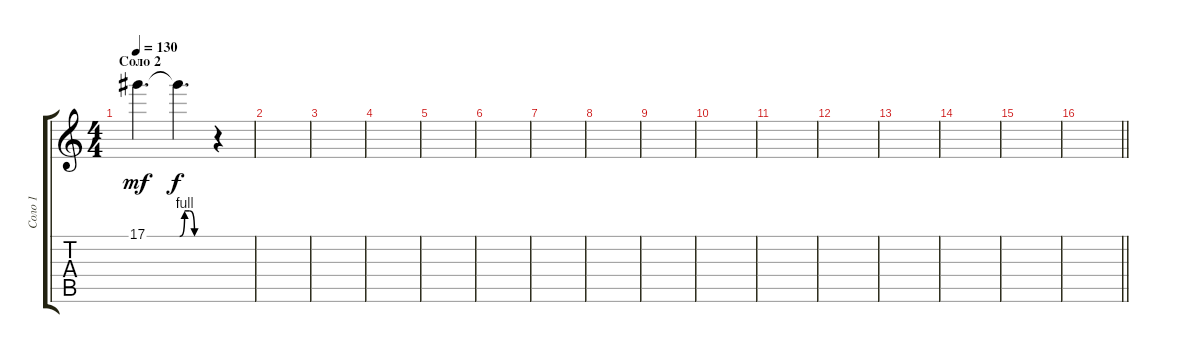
\track ("Соло 1" "Соло 1") {instrument distortionguitar}
\staff {score tabs}
\tuning (Eb4 Bb3 Gb3 Db3 Ab2 Eb2) {hide}
\ts (4 4)
\section ("" "Соло 2")
\tempo 130
\clef g2
\ks c
17.1.4{d dy mf} 17.1{be (custom 0 0 10 4 20 4 30 0 60 0) t}.4{d dy f} r.4 |
|
|
|
|
|
|
|
|
|
|
|
|
|
|
\barLineRight lightlight
